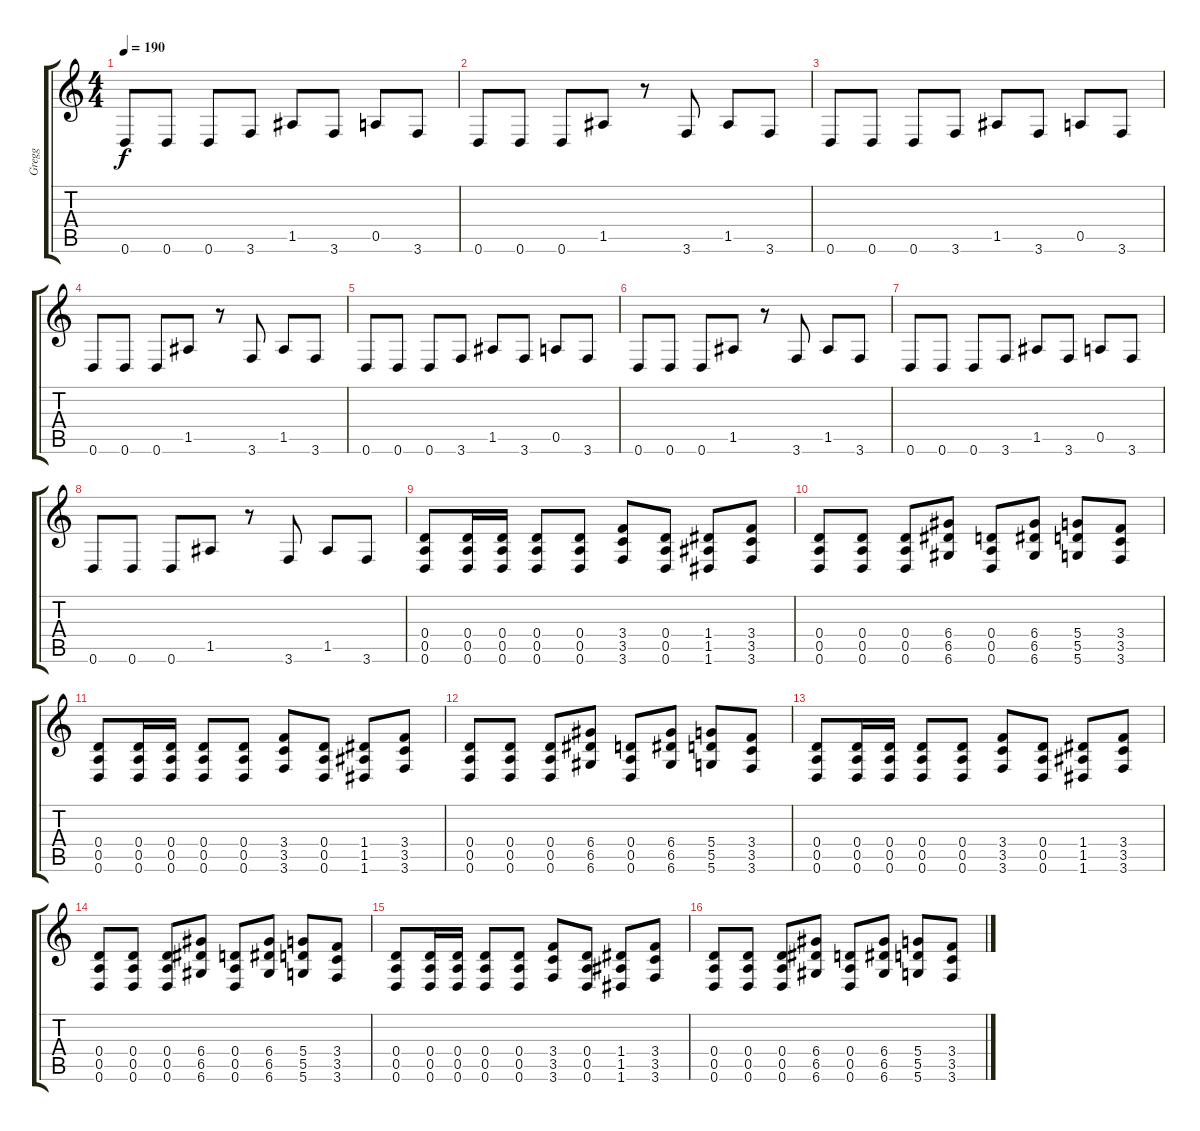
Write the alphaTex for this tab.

\track ("Gregg" "Gregg") {instrument overdrivenguitar}
\staff {score tabs}
\tuning (E4 B3 G3 D3 A2 D2) {hide}
\ts (4 4)
\tempo 190
\clef g2
\ks c
0.6.8{dy f} 0.6.8 0.6.8 3.6.8 1.5.8 3.6.8 0.5.8 3.6.8 |
0.6.8 0.6.8 0.6.8 1.5.8 r.8 3.6.8 1.5.8 3.6.8 |
0.6.8 0.6.8 0.6.8 3.6.8 1.5.8 3.6.8 0.5.8 3.6.8 |
0.6.8 0.6.8 0.6.8 1.5.8 r.8 3.6.8 1.5.8 3.6.8 |
0.6.8 0.6.8 0.6.8 3.6.8 1.5.8 3.6.8 0.5.8 3.6.8 |
0.6.8 0.6.8 0.6.8 1.5.8 r.8 3.6.8 1.5.8 3.6.8 |
0.6.8 0.6.8 0.6.8 3.6.8 1.5.8 3.6.8 0.5.8 3.6.8 |
0.6.8 0.6.8 0.6.8 1.5.8 r.8 3.6.8 1.5.8 3.6.8 |
(0.4 0.5 0.6).8 (0.4 0.5 0.6).16 (0.4 0.5 0.6).16 (0.4 0.5 0.6).8 (0.4 0.5 0.6).8 (3.4 3.5 3.6).8 (0.4 0.5 0.6).8 (1.4 1.5 1.6).8 (3.4 3.5 3.6).8 |
(0.4 0.5 0.6).8 (0.4 0.5 0.6).8 (0.4 0.5 0.6).8 (6.4 6.5 6.6).8 (0.4 0.5 0.6).8 (6.4 6.5 6.6).8 (5.4 5.5 5.6).8 (3.4 3.5 3.6).8 |
(0.4 0.5 0.6).8 (0.4 0.5 0.6).16 (0.4 0.5 0.6).16 (0.4 0.5 0.6).8 (0.4 0.5 0.6).8 (3.4 3.5 3.6).8 (0.4 0.5 0.6).8 (1.4 1.5 1.6).8 (3.4 3.5 3.6).8 |
(0.4 0.5 0.6).8 (0.4 0.5 0.6).8 (0.4 0.5 0.6).8 (6.4 6.5 6.6).8 (0.4 0.5 0.6).8 (6.4 6.5 6.6).8 (5.4 5.5 5.6).8 (3.4 3.5 3.6).8 |
(0.4 0.5 0.6).8 (0.4 0.5 0.6).16 (0.4 0.5 0.6).16 (0.4 0.5 0.6).8 (0.4 0.5 0.6).8 (3.4 3.5 3.6).8 (0.4 0.5 0.6).8 (1.4 1.5 1.6).8 (3.4 3.5 3.6).8 |
(0.4 0.5 0.6).8 (0.4 0.5 0.6).8 (0.4 0.5 0.6).8 (6.4 6.5 6.6).8 (0.4 0.5 0.6).8 (6.4 6.5 6.6).8 (5.4 5.5 5.6).8 (3.4 3.5 3.6).8 |
(0.4 0.5 0.6).8 (0.4 0.5 0.6).16 (0.4 0.5 0.6).16 (0.4 0.5 0.6).8 (0.4 0.5 0.6).8 (3.4 3.5 3.6).8 (0.4 0.5 0.6).8 (1.4 1.5 1.6).8 (3.4 3.5 3.6).8 |
(0.4 0.5 0.6).8 (0.4 0.5 0.6).8 (0.4 0.5 0.6).8 (6.4 6.5 6.6).8 (0.4 0.5 0.6).8 (6.4 6.5 6.6).8 (5.4 5.5 5.6).8 (3.4 3.5 3.6).8
